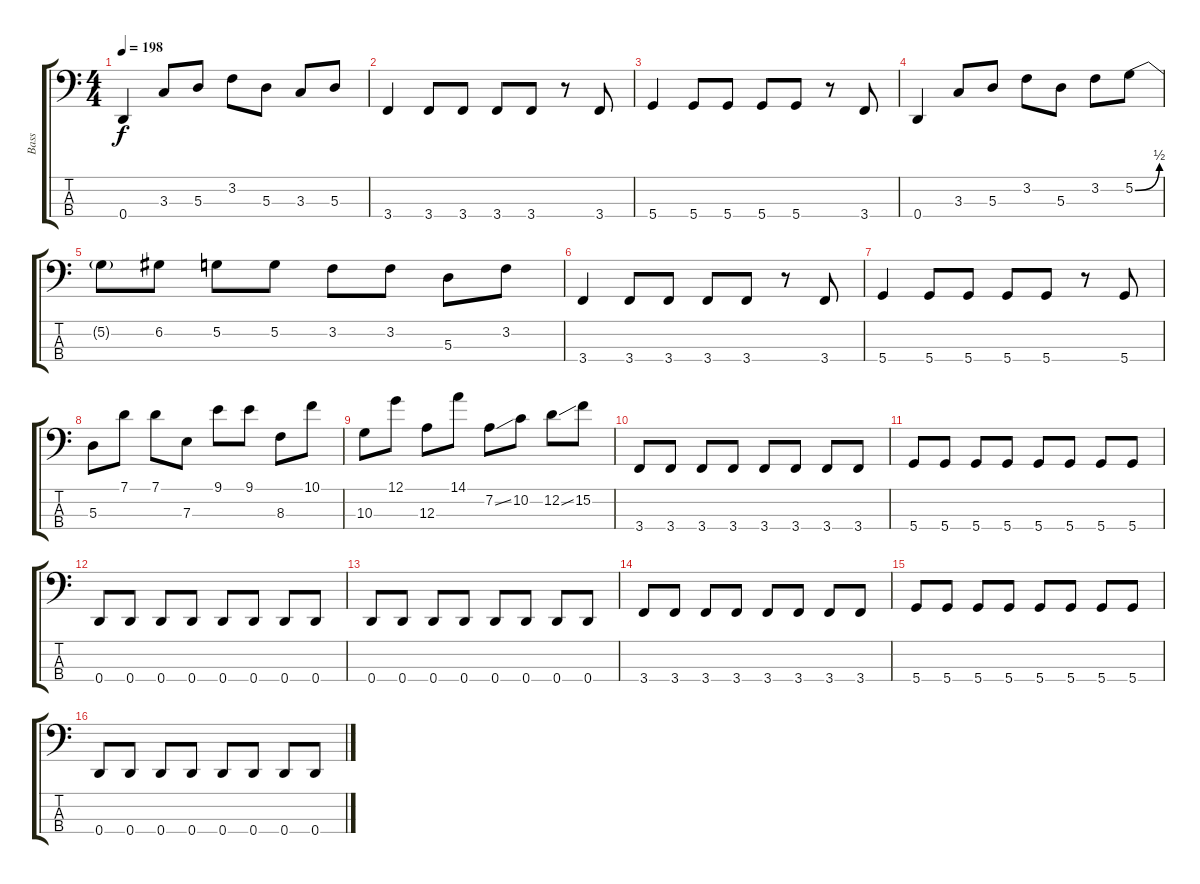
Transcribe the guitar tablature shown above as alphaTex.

\track ("Bass" "Bass") {instrument electricbasspick}
\staff {score tabs}
\tuning (G2 D2 A1 D1) {hide}
\ts (4 4)
\tempo 198
\clef f4
\ks c
0.4.4{dy f} 3.3.8 5.3.8 3.2.8 5.3.8 3.3.8 5.3.8 |
3.4.4 3.4.8 3.4.8 3.4.8 3.4.8 r.8 3.4.8 |
5.4.4 5.4.8 5.4.8 5.4.8 5.4.8 r.8 3.4.8 |
0.4.4 3.3.8 5.3.8 3.2.8 5.3.8 3.2.8 5.2{be (bend 0 0 60 2)}.8 |
5.2{t}.8 6.2.8 5.2.8 5.2.8 3.2.8 3.2.8 5.3.8 3.2.8 |
3.4.4 3.4.8 3.4.8 3.4.8 3.4.8 r.8 3.4.8 |
5.4.4 5.4.8 5.4.8 5.4.8 5.4.8 r.8 5.4.8 |
5.3.8 7.1.8 7.1.8 7.3.8 9.1.8 9.1.8 8.3.8 10.1.8 |
10.3.8 12.1.8 12.3.8 14.1.8 7.2{ss}.8 10.2.8 12.2{ss}.8 15.2.8 |
3.4.8 3.4.8 3.4.8 3.4.8 3.4.8 3.4.8 3.4.8 3.4.8 |
5.4.8 5.4.8 5.4.8 5.4.8 5.4.8 5.4.8 5.4.8 5.4.8 |
0.4.8 0.4.8 0.4.8 0.4.8 0.4.8 0.4.8 0.4.8 0.4.8 |
0.4.8 0.4.8 0.4.8 0.4.8 0.4.8 0.4.8 0.4.8 0.4.8 |
3.4.8 3.4.8 3.4.8 3.4.8 3.4.8 3.4.8 3.4.8 3.4.8 |
5.4.8 5.4.8 5.4.8 5.4.8 5.4.8 5.4.8 5.4.8 5.4.8 |
0.4.8 0.4.8 0.4.8 0.4.8 0.4.8 0.4.8 0.4.8 0.4.8
